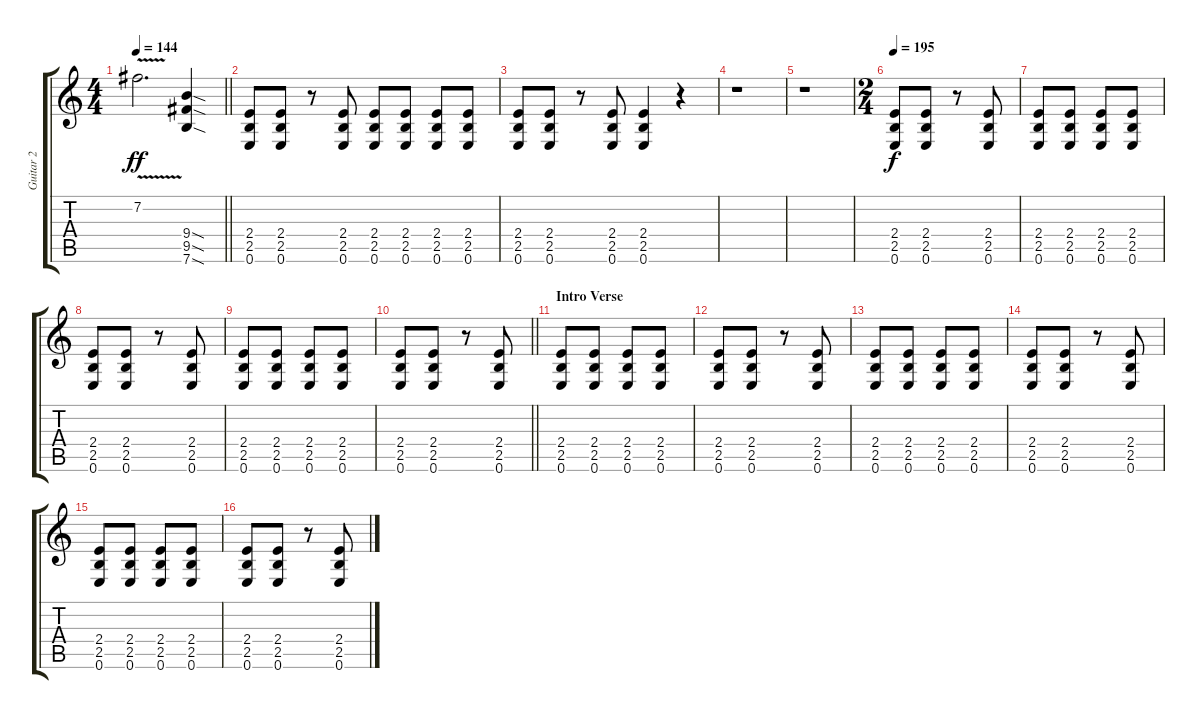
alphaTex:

\track ("Guitar 2" "Guitar 2") {instrument distortionguitar}
\staff {score tabs}
\tuning (E4 B3 G3 D3 A2 E2) {hide}
\ts (4 4)
\tempo 144
\clef g2
\barLineRight lightlight
\ks c
7.2{v}.2{d dy ff} (9.4{sod} 9.5{sod} 7.6{sod}).4 |
(2.4 2.5 0.6).8 (2.4 2.5 0.6).8 r.8 (2.4 2.5 0.6).8 (2.4 2.5 0.6).8 (2.4 2.5 0.6).8 (2.4 2.5 0.6).8 (2.4 2.5 0.6).8 |
(2.4 2.5 0.6).8 (2.4 2.5 0.6).8 r.8 (2.4 2.5 0.6).8 (2.4 2.5 0.6).4 r.4 |
r.1 |
r.1 |
\ts (2 4)
\tempo 195
(2.4 2.5 0.6).8{dy f} (2.4 2.5 0.6).8 r.8 (2.4 2.5 0.6).8 |
(2.4 2.5 0.6).8 (2.4 2.5 0.6).8 (2.4 2.5 0.6).8 (2.4 2.5 0.6).8 |
(2.4 2.5 0.6).8 (2.4 2.5 0.6).8 r.8 (2.4 2.5 0.6).8 |
(2.4 2.5 0.6).8 (2.4 2.5 0.6).8 (2.4 2.5 0.6).8 (2.4 2.5 0.6).8 |
\barLineRight lightlight
(2.4 2.5 0.6).8 (2.4 2.5 0.6).8 r.8 (2.4 2.5 0.6).8 |
\section ("" "Intro Verse")
(2.4 2.5 0.6).8 (2.4 2.5 0.6).8 (2.4 2.5 0.6).8 (2.4 2.5 0.6).8 |
(2.4 2.5 0.6).8 (2.4 2.5 0.6).8 r.8 (2.4 2.5 0.6).8 |
(2.4 2.5 0.6).8 (2.4 2.5 0.6).8 (2.4 2.5 0.6).8 (2.4 2.5 0.6).8 |
(2.4 2.5 0.6).8 (2.4 2.5 0.6).8 r.8 (2.4 2.5 0.6).8 |
(2.4 2.5 0.6).8 (2.4 2.5 0.6).8 (2.4 2.5 0.6).8 (2.4 2.5 0.6).8 |
(2.4 2.5 0.6).8 (2.4 2.5 0.6).8 r.8 (2.4 2.5 0.6).8
